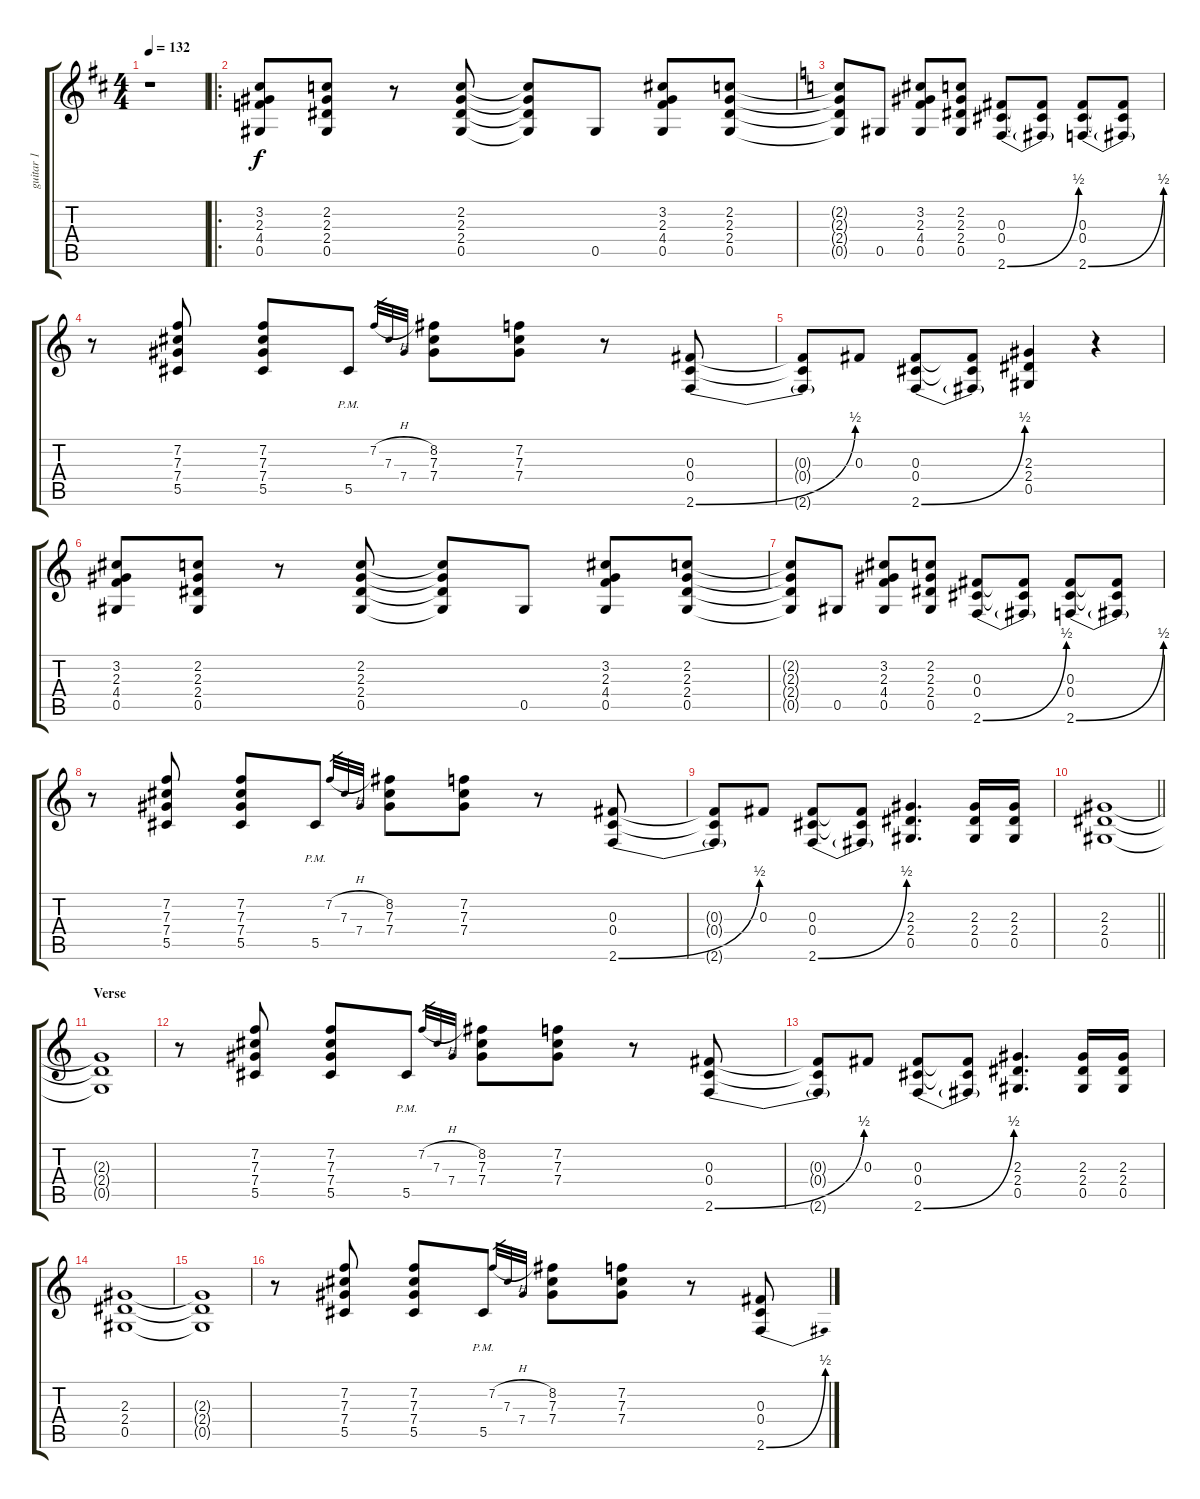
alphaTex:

\track ("guitar 1" "guitar 1") {instrument acousticguitarsteel}
\staff {score tabs}
\tuning (Eb4 Bb3 Gb3 Db3 Ab2 Eb2) {hide}
\ts (4 4)
\tempo 132
\clef g2
\ks d
r.1{dy f instrument acousticguitarsteel} |
\ro
(3.2 2.3 4.4 0.5).8 (2.2 2.3 2.4 0.5).8 r.8 (2.2 2.3 2.4 0.5).8 (2.2{t} 2.3{t} 2.4{t} 0.5{t}).8 0.5.8 (3.2 2.3 4.4 0.5).8 (2.2 2.3 2.4 0.5).8 |
\ks c
(2.2{t} 2.3{t} 2.4{t} 0.5{t}).8 0.5.8 (3.2 2.3 4.4 0.5).8 (2.2 2.3 2.4 0.5).8 (0.3 0.4 2.6{be (bend 0 0 60 2)}).8 (0.3{t} 0.4{t} 2.6{t}).8 (0.3 0.4 2.6{be (bend 0 0 60 2)}).8 (0.3{t} 0.4{t} 2.6{t}).8 |
r.8 (7.2 7.3 7.4 5.5).8 (7.2 7.3 7.4 5.5).8 5.5{pm}.8 7.2{h}.32{gr} 7.3.32{gr} 7.4.32{gr} (8.2 7.3 7.4).8 (7.2 7.3 7.4).8 r.8 (0.3 0.4 2.6{be (bend 0 0 60 2)}).8 |
(0.3{t} 0.4{t} 2.6{t}).8 0.3.8 (0.3 0.4 2.6{be (bend 0 0 60 2)}).8 (0.3{t} 0.4{t} 2.6{t}).8 (2.3 2.4 0.5).4 r.4 |
(3.2 2.3 4.4 0.5).8 (2.2 2.3 2.4 0.5).8 r.8 (2.2 2.3 2.4 0.5).8 (2.2{t} 2.3{t} 2.4{t} 0.5{t}).8 0.5.8 (3.2 2.3 4.4 0.5).8 (2.2 2.3 2.4 0.5).8 |
(2.2{t} 2.3{t} 2.4{t} 0.5{t}).8 0.5.8 (3.2 2.3 4.4 0.5).8 (2.2 2.3 2.4 0.5).8 (0.3 0.4 2.6{be (bend 0 0 60 2)}).8 (0.3{t} 0.4{t} 2.6{t}).8 (0.3 0.4 2.6{be (bend 0 0 60 2)}).8 (0.3{t} 0.4{t} 2.6{t}).8 |
r.8 (7.2 7.3 7.4 5.5).8 (7.2 7.3 7.4 5.5).8 5.5{pm}.8 7.2{h}.32{gr} 7.3.32{gr} 7.4.32{gr} (8.2 7.3 7.4).8 (7.2 7.3 7.4).8 r.8 (0.3 0.4 2.6{be (bend 0 0 60 2)}).8 |
(0.3{t} 0.4{t} 2.6{t}).8 0.3.8 (0.3 0.4 2.6{be (bend 0 0 60 2)}).8 (0.3{t} 0.4{t} 2.6{t}).8 (2.3 2.4 0.5).4{d} (2.3 2.4 0.5).16 (2.3 2.4 0.5).16 |
\barLineRight lightlight
(2.3 2.4 0.5).1 |
\section ("" "Verse")
(2.3{t} 2.4{t} 0.5{t}).1 |
r.8 (7.2 7.3 7.4 5.5).8 (7.2 7.3 7.4 5.5).8 5.5{pm}.8 7.2{h}.32{gr} 7.3.32{gr} 7.4.32{gr} (8.2 7.3 7.4).8 (7.2 7.3 7.4).8 r.8 (0.3 0.4 2.6{be (bend 0 0 60 2)}).8 |
(0.3{t} 0.4{t} 2.6{t}).8 0.3.8 (0.3 0.4 2.6{be (bend 0 0 60 2)}).8 (0.3{t} 0.4{t} 2.6{t}).8 (2.3 2.4 0.5).4{d} (2.3 2.4 0.5).16 (2.3 2.4 0.5).16 |
(2.3 2.4 0.5).1 |
(2.3{t} 2.4{t} 0.5{t}).1 |
r.8 (7.2 7.3 7.4 5.5).8 (7.2 7.3 7.4 5.5).8 5.5{pm}.8 7.2{h}.32{gr} 7.3.32{gr} 7.4.32{gr} (8.2 7.3 7.4).8 (7.2 7.3 7.4).8 r.8 (0.3 0.4 2.6{be (bend 0 0 60 2)}).8
